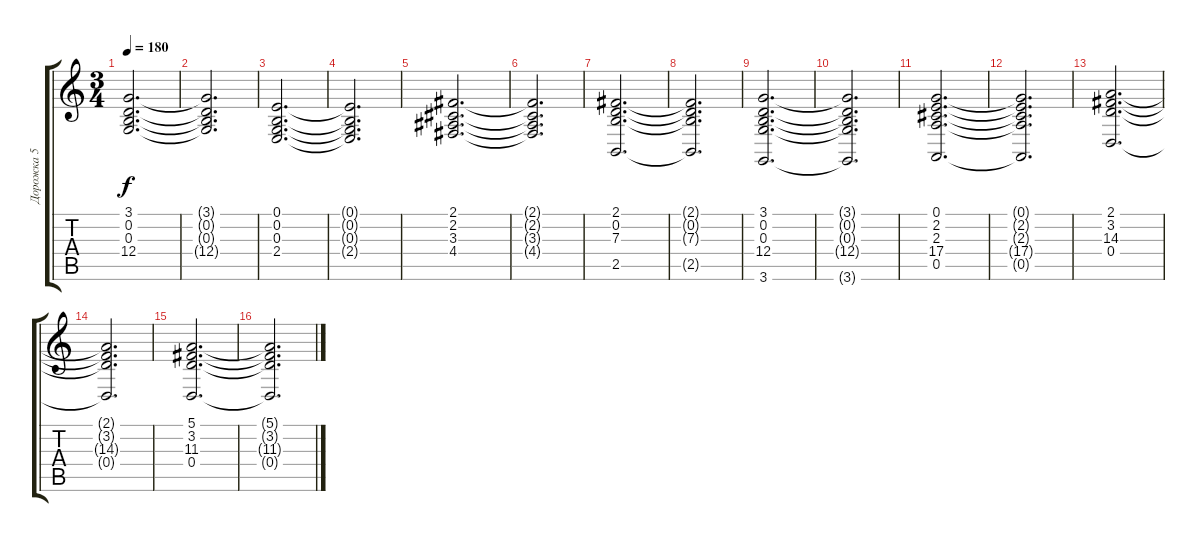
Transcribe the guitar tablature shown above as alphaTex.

\track ("Дорожка 5" "Дорожка 5") {instrument stringensemble1}
\staff {score tabs}
\tuning (E4 B3 G3 D3 A2 E2) {hide}
\ts (3 4)
\tempo 180
\clef g2
\ks c
(3.1 0.2 0.3 12.4).2{d dy f} |
(3.1{t} 0.2{t} 0.3{t} 12.4{t}).2{d} |
(0.1 0.2 0.3 2.4).2{d} |
(0.1{t} 0.2{t} 0.3{t} 2.4{t}).2{d} |
(2.1 2.2 3.3 4.4).2{d} |
(2.1{t} 2.2{t} 3.3{t} 4.4{t}).2{d} |
(2.1 0.2 7.3 2.5).2{d} |
(2.1{t} 0.2{t} 7.3{t} 2.5{t}).2{d} |
(3.1 0.2 0.3 12.4 3.6).2{d} |
(3.1{t} 0.2{t} 0.3{t} 12.4{t} 3.6{t}).2{d} |
(0.1 2.2 2.3 17.4 0.5).2{d} |
(0.1{t} 2.2{t} 2.3{t} 17.4{t} 0.5{t}).2{d} |
(2.1 3.2 14.3 0.4).2{d} |
(2.1{t} 3.2{t} 14.3{t} 0.4{t}).2{d} |
(5.1 3.2 11.3 0.4).2{d} |
(5.1{t} 3.2{t} 11.3{t} 0.4{t}).2{d}
